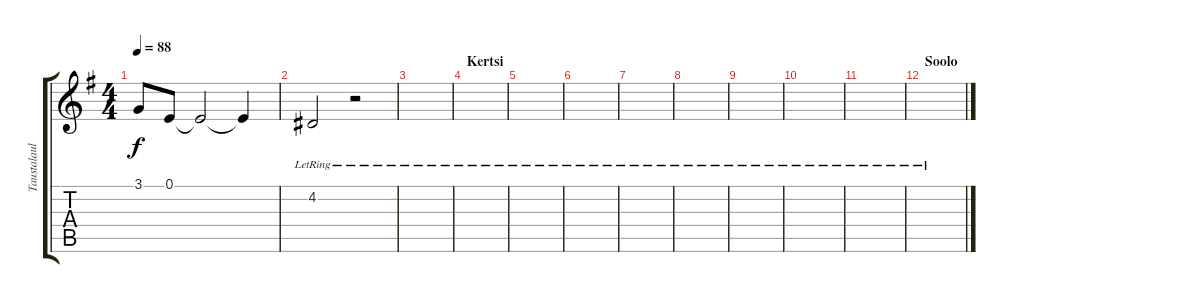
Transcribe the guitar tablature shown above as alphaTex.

\track ("Taustalaulu" "Taustalaul") {instrument stringensemble1}
\staff {score tabs}
\tuning (E4 B3 G3 D3 A2 E2) {hide}
\ts (4 4)
\tempo 88
\clef g2
\ks eminor
3.1.8{dy f} 0.1.8 0.1{t}.2 0.1{t}.4 |
4.2{lr}.2 r.2 |
|
\section ("" "Kertsi")
|
|
|
|
|
|
|
|
\section ("" "Soolo")
